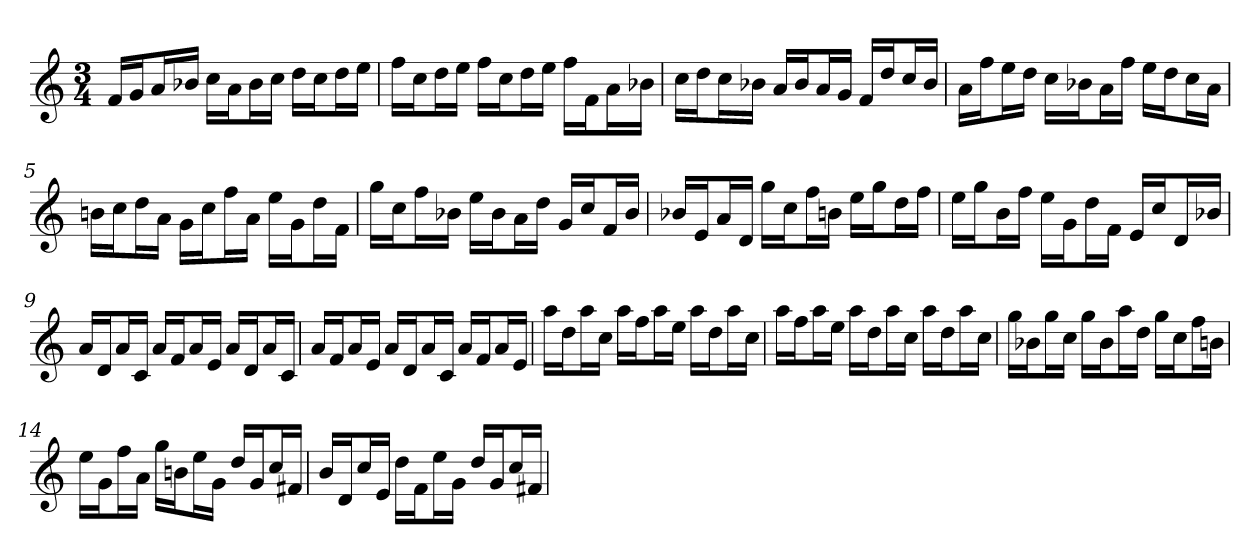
**kern
*part1
*staff1
*M3/4
=1
16fLL
16gJ
16aL
16b-XJJ
16ccLL
16aJ
16b-L
16ccJJ
16ddLL
16ccJ
16ddL
16eeJJ
=2
16ffLL
16ccJ
16ddL
16eeJJ
16ffLL
16ccJ
16ddL
16eeJJ
16ffLL
16fJ
16aL
16b-XJJ
=3
16ccLL
16ddJ
16ccL
16b-XJJ
16aLL
16b-J
16aL
16gJJ
16fLL
16ddJ
16ccL
16b-JJ
=4
16aLL
16ffJ
16eeL
16ddJJ
16ccLL
16b-XJ
16aL
16ffJJ
16eeLL
16ddJ
16ccL
16aJJ
=5
16bnLL
16ccJ
16ddL
16aJJ
16gLL
16ccJ
16ffL
16aJJ
16eeLL
16gJ
16ddL
16fJJ
=6
16ggLL
16ccJ
16ffL
16b-XJJ
16eeLL
16b-J
16aL
16ddJJ
16gLL
16ccJ
16fL
16b-JJ
=7
16b-XLL
16eJ
16aL
16dJJ
16ggLL
16ccJ
16ffL
16bnJJ
16eeLL
16ggJ
16ddL
16ffJJ
=8
16eeLL
16ggJ
16bL
16ffJJ
16eeLL
16gJ
16ddL
16fJJ
16eLL
16ccJ
16dL
16b-XJJ
=9
16aLL
16dJ
16aL
16cJJ
16aLL
16fJ
16aL
16eJJ
16aLL
16dJ
16aL
16cJJ
=10
16aLL
16fJ
16aL
16eJJ
16aLL
16dJ
16aL
16cJJ
16aLL
16fJ
16aL
16eJJ
=11
16aaLL
16ddJ
16aaL
16ccJJ
16aaLL
16ffJ
16aaL
16eeJJ
16aaLL
16ddJ
16aaL
16ccJJ
=12
16aaLL
16ffJ
16aaL
16eeJJ
16aaLL
16ddJ
16aaL
16ccJJ
16aaLL
16ddJ
16aaL
16ccJJ
=13
16ggLL
16b-XJ
16ggL
16ccJJ
16ggLL
16b-J
16aaL
16ddJJ
16ggLL
16ccJ
16ffL
16bnJJ
=14
16eeLL
16gJ
16ffL
16aJJ
16ggLL
16bnJ
16eeL
16gJJ
16ddLL
16gJ
16ccL
16f#XJJ
=15
16bLL
16dJ
16ccL
16eJJ
16ddLL
16fJ
16eeL
16gJJ
16ddLL
16gJ
16ccL
16f#XJJ
=
*-
